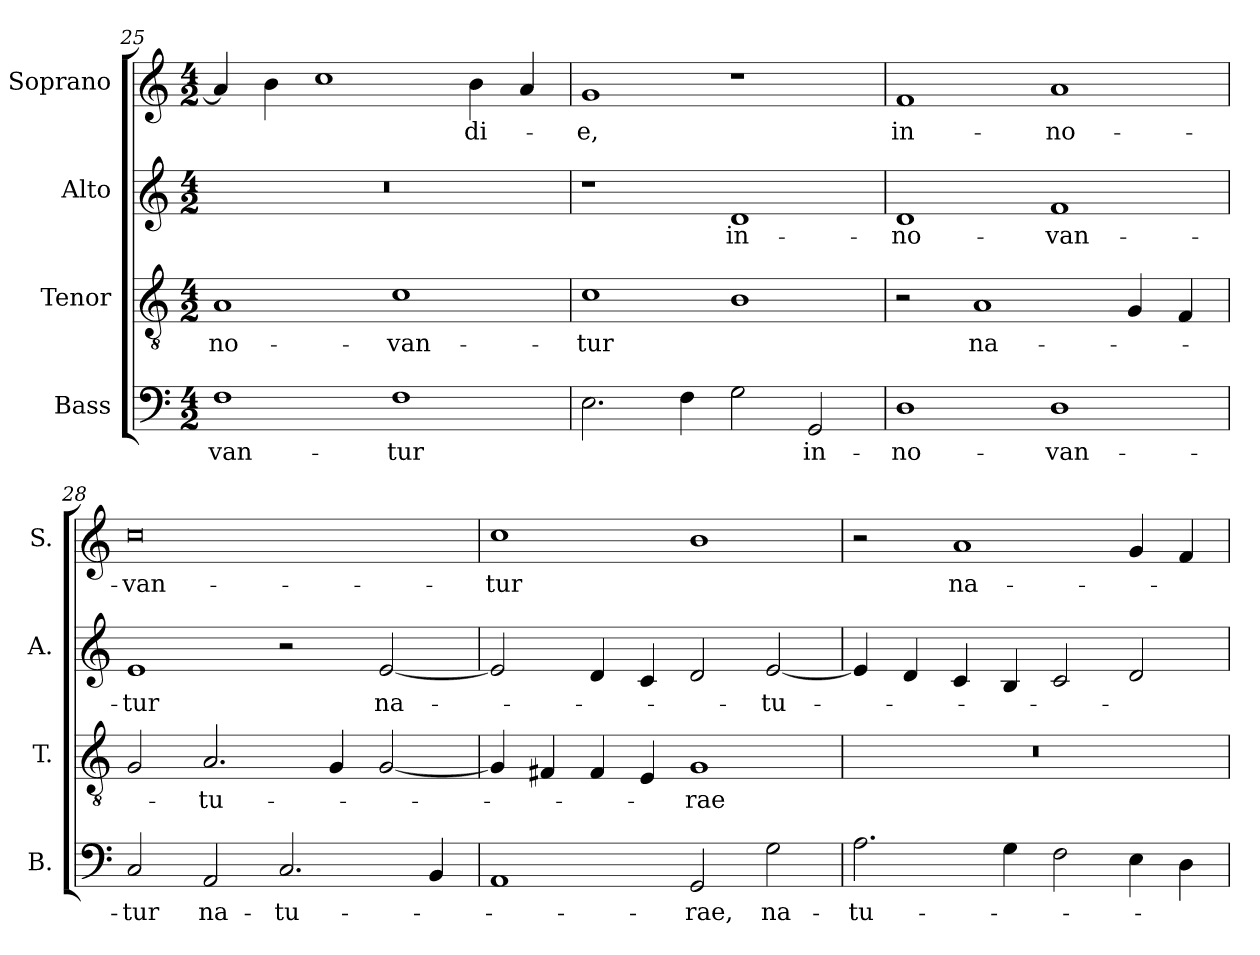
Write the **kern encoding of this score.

**kern	**text	**kern	**text	**kern	**text	**kern	**text
*part4	*part4	*part3	*part3	*part2	*part2	*part1	*part1
*staff4	*staff4	*staff3	*staff3	*staff2	*staff2	*staff1	*staff1
*I"Bass	*	*I"Tenor	*	*I"Alto	*	*I"Soprano	*
*I'B.	*	*I'T.	*	*I'A.	*	*I'S.	*
*clefF4	*	*clefGv2	*	*clefG2	*	*clefG2	*
*	*	*ITrd7c12	*	*	*	*	*
*k[]	*	*k[]	*	*k[]	*	*k[]	*
*C:	*	*C:	*	*C:	*	*C:	*
*M4/2	*	*M4/2	*	*M4/2	*	*M4/2	*
=25	=25	=25	=25	=25	=25	=25	=25
!	!LO:LY:b:color=#000000	!	!	!	!	!	!
!	!	!	!LO:LY:b:color=#000000	!LO:N:vis=1	!	!	!
1Fi	-van-	1AAi	-no-	0r	.	4ai/]	.
.	.	.	.	.	.	4bi\	.
.	.	.	.	.	.	1cci	.
!	!LO:LY:b:color=#000000	!	!	!	!	!	!
!	!	!	!LO:LY:b:color=#000000	!	!	!	!
1Fi	-tur	1Ci	-van-	.	.	.	.
!	!	!	!	!	!	!	!LO:LY:b:color=#000000
.	.	.	.	.	.	4bi\	-di-
.	.	.	.	.	.	4ai/	.
!!LO:LB:g=z
=26	=26	=26	=26	=26	=26	=26	=26
!	!	!	!LO:LY:b:color=#000000	!	!	!	!
!	!	!	!	!	!	!	!LO:LY:b:color=#000000
2.Ei\	.	1Ci	-tur	1r	.	1gi	-e,
4Fi\	.	.	.	.	.	.	.
!	!	!	!	!	!LO:LY:b:color=#000000	!	!
2Gi\	.	1BBi	.	1di	in-	1r	.
!	!LO:LY:b:color=#000000	!	!	!	!	!	!
2GGi/	in-	.	.	.	.	.	.
=27	=27	=27	=27	=27	=27	=27	=27
!	!LO:LY:b:color=#000000	!	!	!	!	!	!
!	!	!	!	!	!LO:LY:b:color=#000000	!	!
!	!	!	!	!	!	!	!LO:LY:b:color=#000000
1Di	-no-	2r	.	1di	-no-	1fi	in-
!	!	!	!LO:LY:b:color=#000000	!	!	!	!
.	.	1AAi	na-	.	.	.	.
!	!LO:LY:b:color=#000000	!	!	!	!	!	!
!	!	!	!	!	!LO:LY:b:color=#000000	!	!
!	!	!	!	!	!	!	!LO:LY:b:color=#000000
1Di	-van-	.	.	1fi	-van-	1ai	-no-
.	.	4GGi/	.	.	.	.	.
.	.	4FFi/	.	.	.	.	.
=28	=28	=28	=28	=28	=28	=28	=28
!	!LO:LY:b:color=#000000	!	!	!	!	!	!
!	!	!	!	!	!LO:LY:b:color=#000000	!	!
!	!	!	!	!	!	!	!LO:LY:b:color=#000000
2Ci/	-tur	2GGi/	.	1ei	-tur	0cci	-van-
!	!LO:LY:b:color=#000000	!	!	!	!	!	!
!	!	!	!LO:LY:b:color=#000000	!	!	!	!
2AAi/	na-	2.AAi/	-tu-	.	.	.	.
!	!LO:LY:b:color=#000000	!	!	!	!	!	!
2.Ci/	-tu-	.	.	2r	.	.	.
.	.	4GGi/	.	.	.	.	.
!	!	!	!	!	!LO:LY:b:color=#000000	!	!
.	.	[2GGi/	.	[2ei/	na-	.	.
4BBi/	.	.	.	.	.	.	.
=29	=29	=29	=29	=29	=29	=29	=29
!	!	!	!	!	!	!	!LO:LY:b:color=#000000
1AAi	.	4GGi/]	.	2ei/]	.	1cci	-tur
.	.	4FF#Xi/	.	.	.	.	.
.	.	4FF#i/	.	4di/	.	.	.
.	.	4EEi/	.	4ci/	.	.	.
!	!LO:LY:b:color=#000000	!	!	!	!	!	!
!	!	!	!LO:LY:b:color=#000000	!	!	!	!
2GGi/	-rae,	1GGi	-rae	2di/	.	1bi	.
!	!LO:LY:b:color=#000000	!	!	!	!	!	!
!	!	!	!	!	!LO:LY:b:color=#000000	!	!
2Gi\	na-	.	.	[2ei/	-tu-	.	.
=30	=30	=30	=30	=30	=30	=30	=30
!	!LO:LY:b:color=#000000	!LO:N:vis=1	!	!	!	!	!
2.Ai\	-tu-	0r	.	4ei/]	.	2r	.
.	.	.	.	4di/	.	.	.
!	!	!	!	!	!	!	!LO:LY:b:color=#000000
.	.	.	.	4ci/	.	1ai	na-
4Gi\	.	.	.	4Bi/	.	.	.
2Fi\	.	.	.	2ci/	.	.	.
4Ei\	.	.	.	2di/	.	4gi/	.
4Di\	.	.	.	.	.	4fi/	.
=	=	=	=	=	=	=	=
*-	*-	*-	*-	*-	*-	*-	*-
